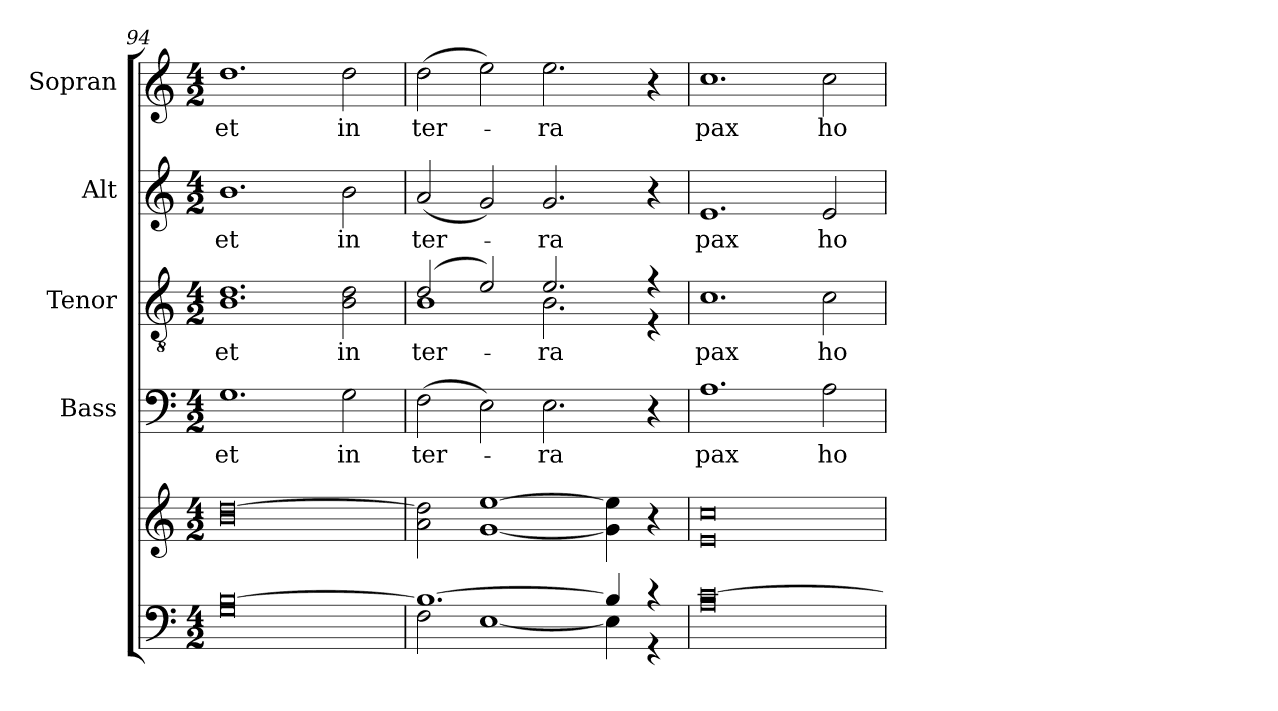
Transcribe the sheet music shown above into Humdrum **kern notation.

**kern	**kern	**kern	**text	**kern	**text	**kern	**text	**kern	**text
*part5	*part5	*part4	*part4	*part3	*part3	*part2	*part2	*part1	*part1
*staff6	*staff5	*staff4	*staff4	*staff3	*staff3	*staff2	*staff2	*staff1	*staff1
*	*	*I"Bass	*	*I"Tenor	*	*I"Alt	*	*I"Sopran	*
*	*	*I'B.	*	*I'T.	*	*I'A.	*	*I'S.	*
*clefF4	*clefG2	*clefF4	*	*clefGv2	*	*clefG2	*	*clefG2	*
*k[]	*k[]	*k[]	*	*k[]	*	*k[]	*	*k[]	*
*C:	*C:	*C:	*	*C:	*	*C:	*	*C:	*
*M4/2	*M4/2	*M4/2	*	*M4/2	*	*M4/2	*	*M4/2	*
=94	=94	=94	=94	=94	=94	=94	=94	=94	=94
*^	*	*	*	*	*	*	*	*	*
!	!	!	!	!LO:LY:b	!	!LO:LY:b	!	!LO:LY:b	!	!LO:LY:b
[>0B	0G	0b [0dd	1.G	et	1.B 1.d	et	1.b	et	1.dd	et
!	!	!	!	!LO:LY:b	!	!LO:LY:b	!	!LO:LY:b	!	!LO:LY:b
.	.	.	2G\	in	2B\ 2d\	in	2b\	in	2dd\	in
=95	=95	=95	=95	=95	=95	=95	=95	=95	=95	=95
!	!	!	!	!LO:LY:b	!	!LO:LY:b	!	!LO:LY:b	!	!LO:LY:b
*	*	*	*	*	*^	*	*	*	*	*
1.B_	2F\	2a\ 2dd\]	(>2F\	ter-	(2d/	1B	ter-	(<2a/	ter-	(>2dd\	ter-
.	[<1E	[1g [1ee	2E\)	.	2e/)	.	.	2g/)	.	2ee\)	.
!	!	!	!	!LO:LY:b	!	!	!LO:LY:b	!	!LO:LY:b	!	!LO:LY:b
.	.	.	2.E\	-ra	2.e/	2.B\	-ra	2.g/	-ra	2.ee\	-ra
4B/]	4E\]	4g\] 4ee\]	.	.	.	.	.	.	.	.	.
4r	4r	4r	4r	.	4r	4r	.	4r	.	4r	.
=96	=96	=96	=96	=96	=96	=96	=96	=96	=96	=96	=96
!	!	!	!	!LO:LY:b	!	!	!LO:LY:b	!	!LO:LY:b	!	!LO:LY:b
*	*	*	*	*	*v	*v	*	*	*	*	*
[>0c	0A	0e 0cc	1.A	pax	1.c	pax	1.e	pax	1.cc	pax
!	!	!	!	!LO:LY:b	!	!LO:LY:b	!	!LO:LY:b	!	!LO:LY:b
.	.	.	2A\	ho-	2c\	ho-	2e/	ho-	2cc\	ho-
*v	*v	*	*	*	*	*	*	*	*	*
=	=	=	=	=	=	=	=	=	=
*-	*-	*-	*-	*-	*-	*-	*-	*-	*-
